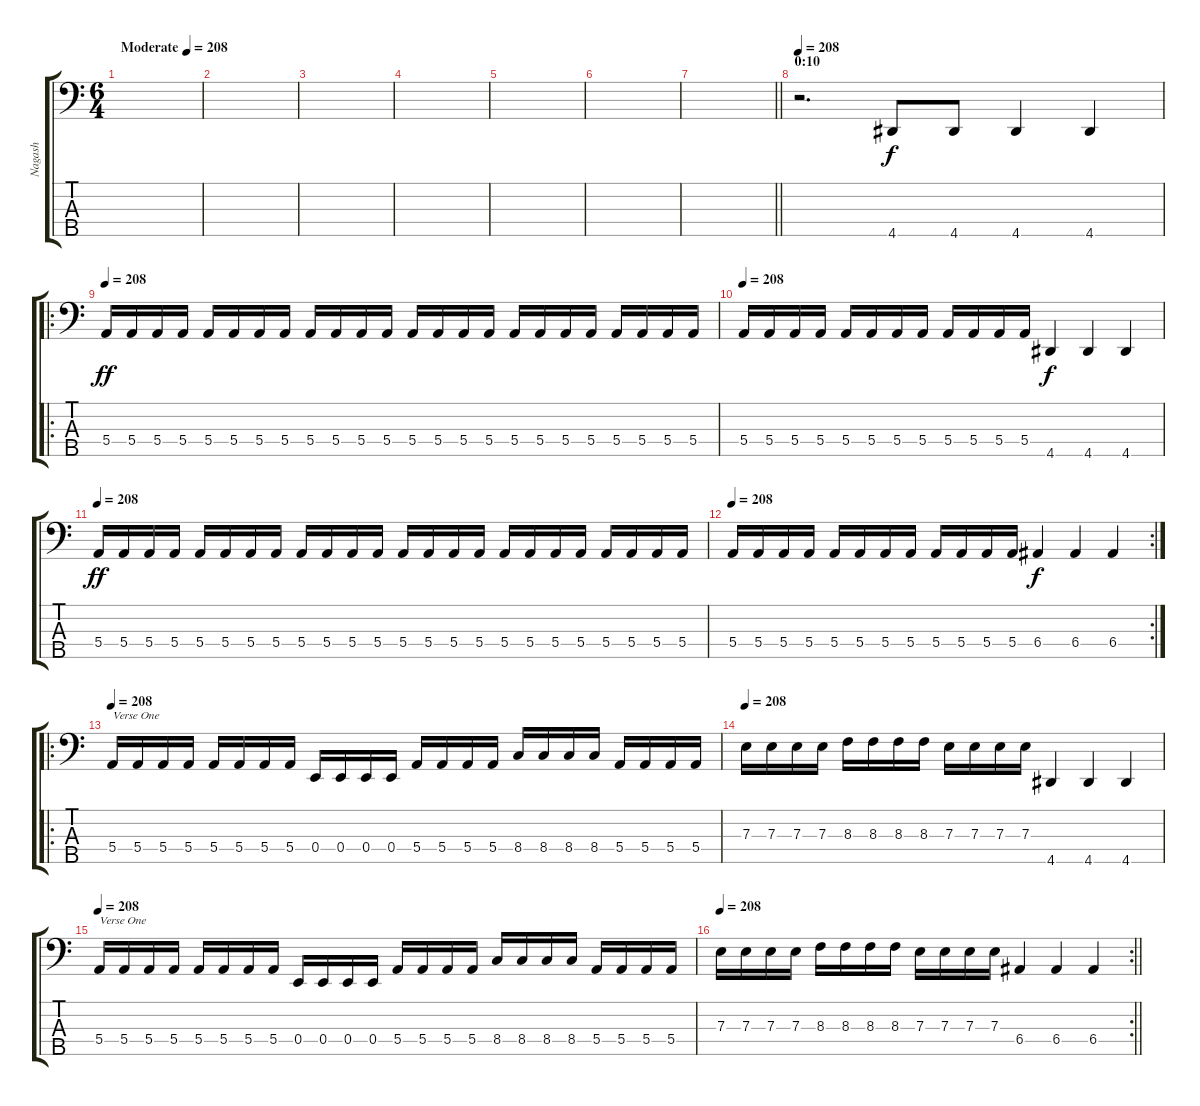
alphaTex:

\track ("Nagash" "Nagash") {instrument electricbasspick}
\staff {score tabs}
\tuning (G2 D2 A1 E1 B0) {hide}
\ts (6 4)
\tempo (208 "Moderate")
\clef f4
\ks c
|
|
|
|
|
|
\barLineRight lightlight
|
\section ("" "0:10")
\tempo 208
r.2{d} 4.5.8 4.5.8 4.5.4 4.5.4 |
\ro
\tempo 208
5.4.16{dy ff} 5.4.16 5.4.16 5.4.16 5.4.16 5.4.16 5.4.16 5.4.16 5.4.16 5.4.16 5.4.16 5.4.16 5.4.16 5.4.16 5.4.16 5.4.16 5.4.16 5.4.16 5.4.16 5.4.16 5.4.16 5.4.16 5.4.16 5.4.16 |
\tempo 208
5.4.16 5.4.16 5.4.16 5.4.16 5.4.16 5.4.16 5.4.16 5.4.16 5.4.16 5.4.16 5.4.16 5.4.16 4.5.4{dy f} 4.5.4 4.5.4 |
\tempo 208
5.4.16{dy ff} 5.4.16 5.4.16 5.4.16 5.4.16 5.4.16 5.4.16 5.4.16 5.4.16 5.4.16 5.4.16 5.4.16 5.4.16 5.4.16 5.4.16 5.4.16 5.4.16 5.4.16 5.4.16 5.4.16 5.4.16 5.4.16 5.4.16 5.4.16 |
\rc 2
\tempo 208
5.4.16 5.4.16 5.4.16 5.4.16 5.4.16 5.4.16 5.4.16 5.4.16 5.4.16 5.4.16 5.4.16 5.4.16 6.4.4{dy f} 6.4.4 6.4.4 |
\ro
\tempo 208
5.4.16{txt "Verse One"} 5.4.16 5.4.16 5.4.16 5.4.16 5.4.16 5.4.16 5.4.16 0.4.16 0.4.16 0.4.16 0.4.16 5.4.16 5.4.16 5.4.16 5.4.16 8.4.16 8.4.16 8.4.16 8.4.16 5.4.16 5.4.16 5.4.16 5.4.16 |
\tempo 208
7.3.16 7.3.16 7.3.16 7.3.16 8.3.16 8.3.16 8.3.16 8.3.16 7.3.16 7.3.16 7.3.16 7.3.16 4.5.4 4.5.4 4.5.4 |
\tempo 208
5.4.16{txt "Verse One"} 5.4.16 5.4.16 5.4.16 5.4.16 5.4.16 5.4.16 5.4.16 0.4.16 0.4.16 0.4.16 0.4.16 5.4.16 5.4.16 5.4.16 5.4.16 8.4.16 8.4.16 8.4.16 8.4.16 5.4.16 5.4.16 5.4.16 5.4.16 |
\rc 2
\tempo 208
\barLineRight lightlight
7.3.16 7.3.16 7.3.16 7.3.16 8.3.16 8.3.16 8.3.16 8.3.16 7.3.16 7.3.16 7.3.16 7.3.16 6.4.4 6.4.4 6.4.4
